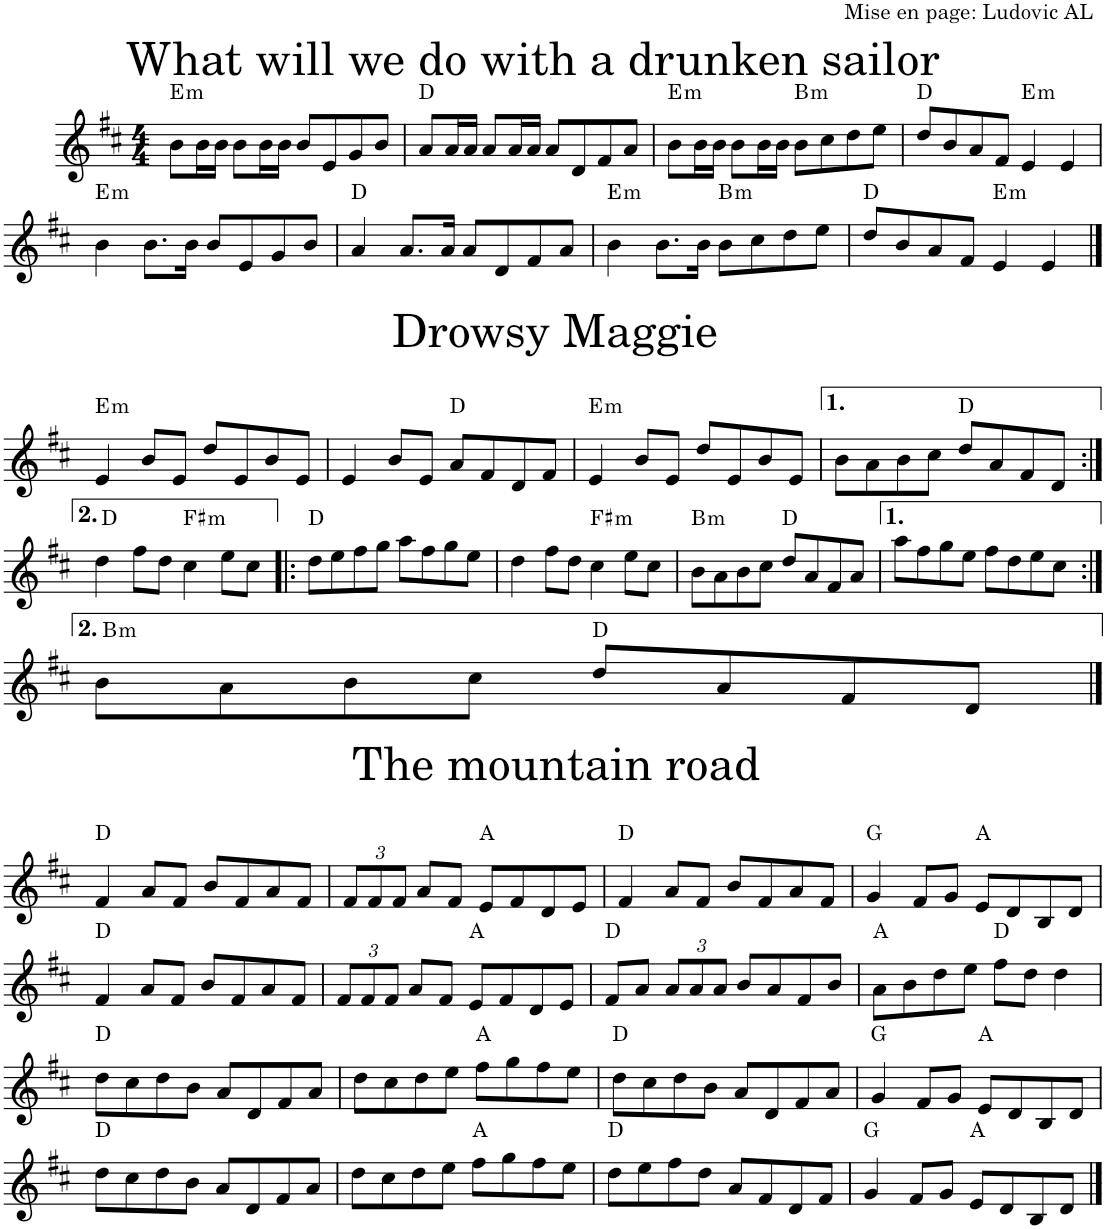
**kern	**harte
*part1	*part1
*staff1	*
*I"Violon	*
*I'Vln.	*
*clefG2	*
*k[f#c#]	*
*M4/4	*
=1	=1
!	!LO:H:kt=m
8b\L	E:min
16b\L	.
16b\JJ	.
8b\L	.
16b\L	.
16b\JJ	.
8b/L	.
8e/	.
8g/	.
8b/J	.
=2	=2
8a/L	D:maj
16a/L	.
16a/JJ	.
8a/L	.
16a/L	.
16a/JJ	.
8a/L	.
8d/	.
8f#/	.
8a/J	.
=3	=3
!	!LO:H:kt=m
8b\L	E:min
16b\L	.
16b\JJ	.
8b\L	.
16b\L	.
16b\JJ	.
!	!LO:H:kt=m
8b\L	B:min
8cc#\	.
8dd\	.
8ee\J	.
=4	=4
8dd/L	D:maj
8b/	.
8a/	.
8f#/J	.
!	!LO:H:kt=m
4e/	E:min
4e/	.
!!LO:LB:g=z
=5	=5
!	!LO:H:kt=m
4b\	E:min
8.b\L	.
16b\Jk	.
8b/L	.
8e/	.
8g/	.
8b/J	.
=6	=6
4a/	D:maj
8.a/L	.
16a/Jk	.
8a/L	.
8d/	.
8f#/	.
8a/J	.
=7	=7
!	!LO:H:kt=m
4b\	E:min
8.b\L	.
16b\Jk	.
!	!LO:H:kt=m
8b\L	B:min
8cc#\	.
8dd\	.
8ee\J	.
=8	=8
8dd/L	D:maj
8b/	.
8a/	.
8f#/J	.
!	!LO:H:kt=m
4e/	E:min
4e/	.
!!LO:LB:g=z
==9	==9
!	!LO:H:kt=m
4e/	E:min
8b/L	.
8e/J	.
8dd/L	.
8e/	.
8b/	.
8e/J	.
=10	=10
4e/	.
8b/L	.
8e/J	.
8a/L	D:maj
8f#/	.
8d/	.
8f#/J	.
=11	=11
!	!LO:H:kt=m
4e/	E:min
8b/L	.
8e/J	.
8dd/L	.
8e/	.
8b/	.
8e/J	.
=12	=12
8b\L	.
8a\	.
8b\	.
8cc#\J	.
8dd/L	D:maj
8a/	.
8f#/	.
8d/J	.
!!LO:LB:g=z
=13:|!	=13:|!
4dd\	D:maj
8ff#\L	.
8dd\J	.
!	!LO:H:kt=m
4cc#\	F#:min
8ee\L	.
8cc#\J	.
=14!|:	=14!|:
8dd\L	D:maj
8ee\	.
8ff#\	.
8gg\J	.
8aa\L	.
8ff#\	.
8gg\	.
8ee\J	.
=15	=15
4dd\	.
8ff#\L	.
8dd\J	.
!	!LO:H:kt=m
4cc#\	F#:min
8ee\L	.
8cc#\J	.
=16	=16
!	!LO:H:kt=m
8b\L	B:min
8a\	.
8b\	.
8cc#\J	.
8dd/L	D:maj
8a/	.
8f#/	.
8a/J	.
=17	=17
8aa\L	.
8ff#\	.
8gg\	.
8ee\J	.
8ff#\L	.
8dd\	.
8ee\	.
8cc#\J	.
!!LO:LB:g=z
=18:|!	=18:|!
!	!LO:H:kt=m
8b\L	B:min
8a\	.
8b\	.
8cc#\J	.
8dd/L	D:maj
8a/	.
8f#/	.
8d/J	.
!!LO:LB:g=z
==19	==19
4f#/	D:maj
8a/L	.
8f#/J	.
8b/L	.
8f#/	.
8a/	.
8f#/J	.
=20	=20
*Xbrackettup	*
12f#/L	.
12f#/	.
12f#/J	.
8a/L	.
8f#/J	.
8e/L	A:maj
8f#/	.
8d/	.
8e/J	.
=21	=21
4f#/	D:maj
8a/L	.
8f#/J	.
8b/L	.
8f#/	.
8a/	.
8f#/J	.
=22	=22
4g/	G:maj
8f#/L	.
8g/J	.
8e/L	A:maj
8d/	.
8B/	.
8d/J	.
!!LO:LB:g=z
=23	=23
4f#/	D:maj
8a/L	.
8f#/J	.
8b/L	.
8f#/	.
8a/	.
8f#/J	.
=24	=24
12f#/L	.
12f#/	.
12f#/J	.
8a/L	.
8f#/J	.
8e/L	A:maj
8f#/	.
8d/	.
8e/J	.
=25	=25
8f#/L	D:maj
8a/J	.
12a/L	.
12a/	.
12a/J	.
8b/L	.
8a/	.
8f#/	.
8b/J	.
=26	=26
8a\L	A:maj
8b\	.
8dd\	.
8ee\J	.
8ff#\L	D:maj
8dd\J	.
4dd\	.
!!LO:LB:g=z
=27	=27
8dd\L	D:maj
8cc#\	.
8dd\	.
8b\J	.
8a/L	.
8d/	.
8f#/	.
8a/J	.
=28	=28
8dd\L	.
8cc#\	.
8dd\	.
8ee\J	.
8ff#\L	A:maj
8gg\	.
8ff#\	.
8ee\J	.
=29	=29
8dd\L	D:maj
8cc#\	.
8dd\	.
8b\J	.
8a/L	.
8d/	.
8f#/	.
8a/J	.
=30	=30
4g/	G:maj
8f#/L	.
8g/J	.
8e/L	A:maj
8d/	.
8B/	.
8d/J	.
!!LO:LB:g=z
=31	=31
8dd\L	D:maj
8cc#\	.
8dd\	.
8b\J	.
8a/L	.
8d/	.
8f#/	.
8a/J	.
=32	=32
8dd\L	.
8cc#\	.
8dd\	.
8ee\J	.
8ff#\L	A:maj
8gg\	.
8ff#\	.
8ee\J	.
=33	=33
8dd\L	D:maj
8ee\	.
8ff#\	.
8dd\J	.
8a/L	.
8f#/	.
8d/	.
8f#/J	.
=34	=34
4g/	G:maj
8f#/L	.
8g/J	.
8e/L	A:maj
8d/	.
8B/	.
8d/J	.
==	==
*-	*-
